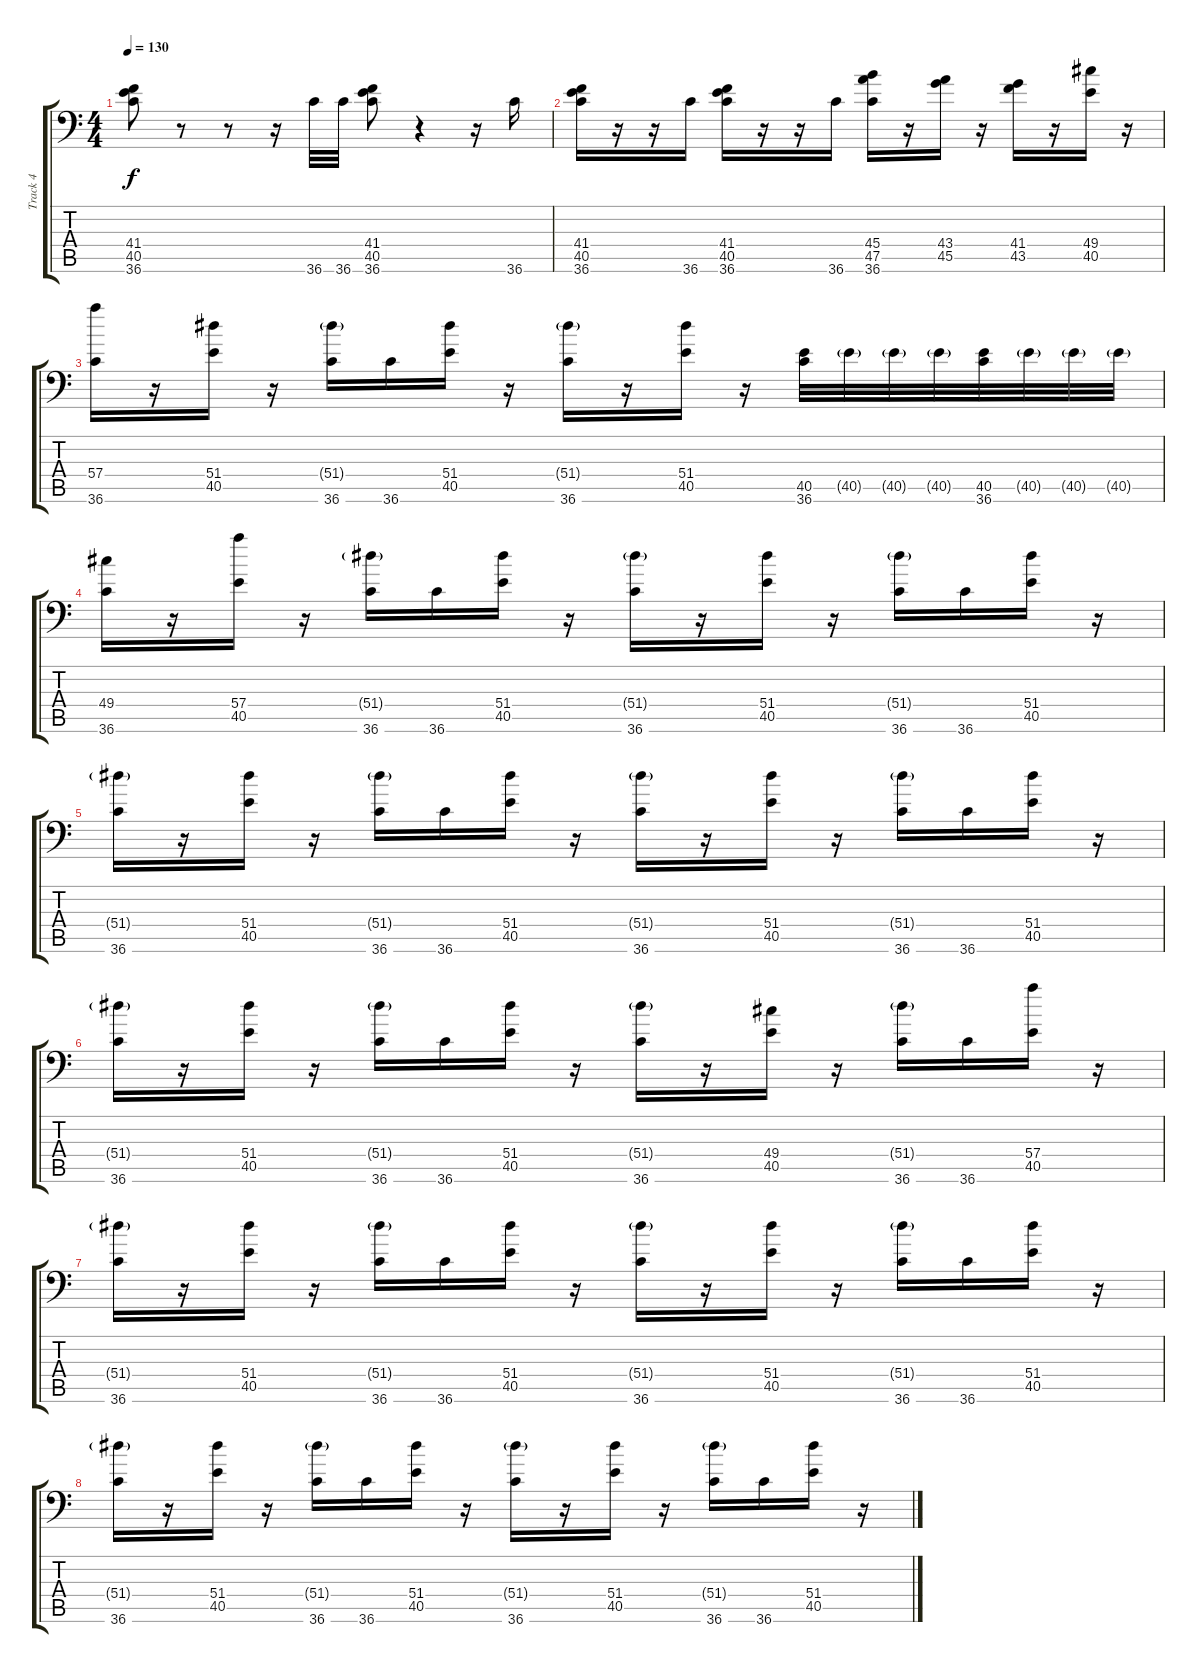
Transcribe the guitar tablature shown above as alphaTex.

\track ("Track 4" "Track 4") {instrument acousticgrandpiano}
\staff {score tabs}
\tuning (C-1 C-1 C-1 C-1 C-1 C-1) {hide}
\ts (4 4)
\tempo 130
\clef f4
\ks c
(41.4 40.5 36.6).8{dy f} r.8 r.8 r.16 36.6.32 36.6.32 (41.4 40.5 36.6).8 r.4 r.16 36.6.16 |
(41.4 40.5 36.6).16 r.16 r.16 36.6.16 (41.4 40.5 36.6).16 r.16 r.16 36.6.16 (45.4 47.5 36.6).16 r.16 (43.4 45.5).16 r.16 (41.4 43.5).16 r.16 (49.4 40.5).16 r.16 |
(57.4 36.6).16 r.16 (51.4 40.5).16 r.16 (51.4{g} 36.6).16 36.6.16 (51.4 40.5).16 r.16 (51.4{g} 36.6).16 r.16 (51.4 40.5).16 r.16 (40.5 36.6).32 40.5{g}.32 40.5{g}.32 40.5{g}.32 (40.5 36.6).32 40.5{g}.32 40.5{g}.32 40.5{g}.32 |
(49.4 36.6).16 r.16 (57.4 40.5).16 r.16 (51.4{g} 36.6).16 36.6.16 (51.4 40.5).16 r.16 (51.4{g} 36.6).16 r.16 (51.4 40.5).16 r.16 (51.4{g} 36.6).16 36.6.16 (51.4 40.5).16 r.16 |
(51.4{g} 36.6).16 r.16 (51.4 40.5).16 r.16 (51.4{g} 36.6).16 36.6.16 (51.4 40.5).16 r.16 (51.4{g} 36.6).16 r.16 (51.4 40.5).16 r.16 (51.4{g} 36.6).16 36.6.16 (51.4 40.5).16 r.16 |
(51.4{g} 36.6).16 r.16 (51.4 40.5).16 r.16 (51.4{g} 36.6).16 36.6.16 (51.4 40.5).16 r.16 (51.4{g} 36.6).16 r.16 (49.4 40.5).16 r.16 (51.4{g} 36.6).16 36.6.16 (57.4 40.5).16 r.16 |
(51.4{g} 36.6).16 r.16 (51.4 40.5).16 r.16 (51.4{g} 36.6).16 36.6.16 (51.4 40.5).16 r.16 (51.4{g} 36.6).16 r.16 (51.4 40.5).16 r.16 (51.4{g} 36.6).16 36.6.16 (51.4 40.5).16 r.16 |
(51.4{g} 36.6).16 r.16 (51.4 40.5).16 r.16 (51.4{g} 36.6).16 36.6.16 (51.4 40.5).16 r.16 (51.4{g} 36.6).16 r.16 (51.4 40.5).16 r.16 (51.4{g} 36.6).16 36.6.16 (51.4 40.5).16 r.16
